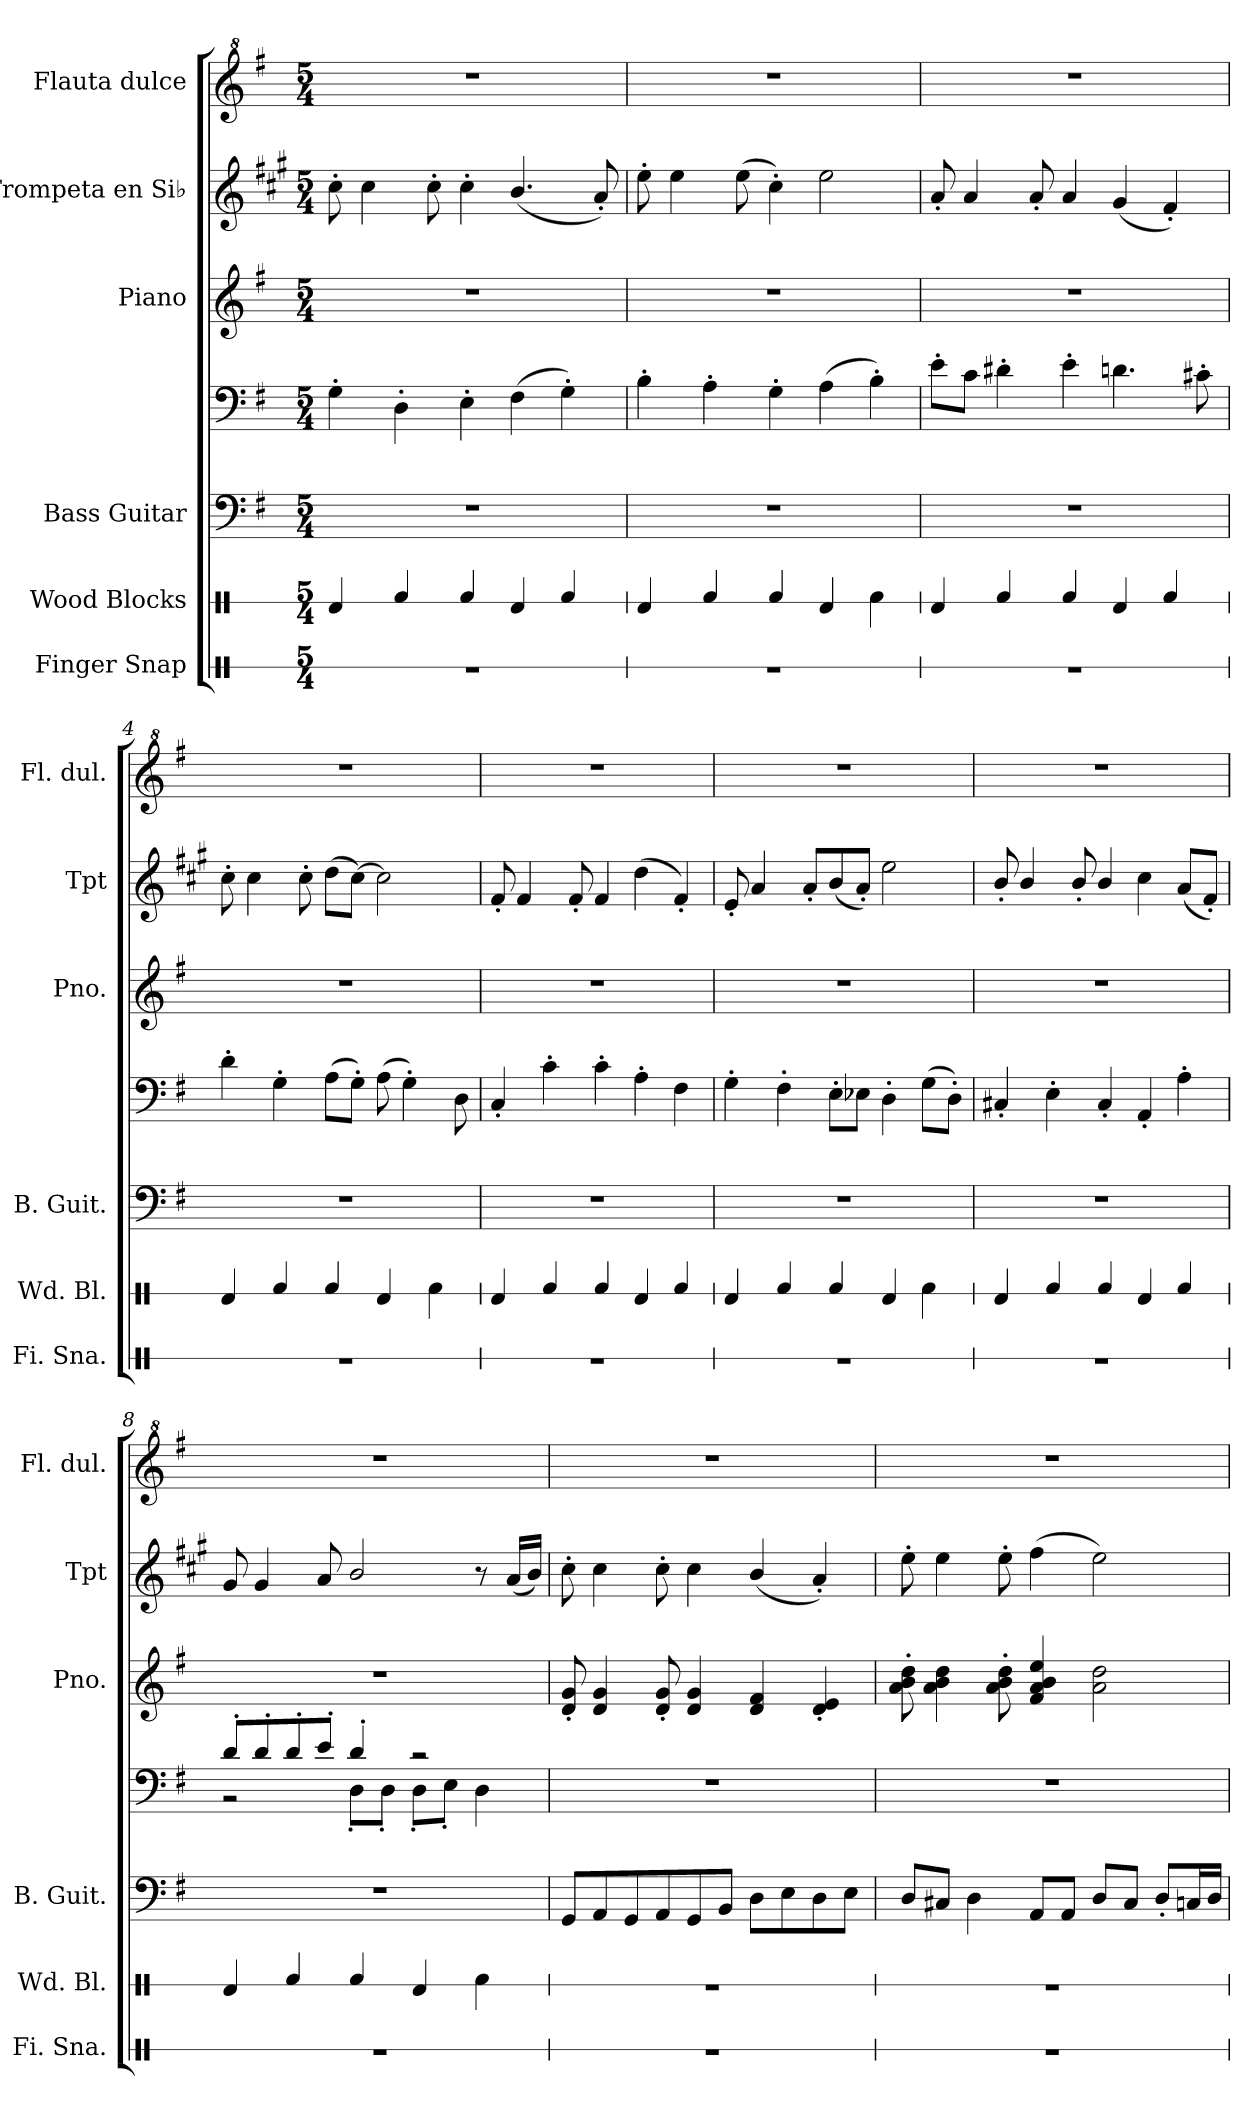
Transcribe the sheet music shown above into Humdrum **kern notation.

**kern	**kern	**kern	**kern	**kern	**kern	**kern
*part6	*part5	*part4	*part4	*part3	*part2	*part1
*staff7	*staff6	*staff5	*staff4	*staff3	*staff2	*staff1
*I"Finger Snap	*I"Wood Blocks	*I"Bass Guitar	*	*I"Piano	*I"Trompeta en Si♭	*I"Flauta dulce
*I'Fi. Sna.	*I'Wd. Bl.	*I'B. Guit.	*	*I'Pno.	*I'Tpt	*I'Fl. dul.
*stria1	*stria1	*	*	*	*	*
*clefX	*clefX	*clefF4	*clefF4	*clefG2	*clefG2	*clefG^2
*	*	*ITrd7c12	*ITrd7c12	*	*ITrd1c2	*
*k[]	*k[]	*k[f#]	*k[f#]	*k[f#]	*k[f#]	*k[f#]
*M5/4	*M5/4	*M5/4	*M5/4	*M5/4	*M5/4	*M5/4
*MM130	*MM130	*MM130	*MM130	*MM130	*MM130	*MM130
=1	=1	=1	=1	=1	=1	=1
4%5r	4Rd/	4%5r	4GG'\	4%5r	8b'\	4%5r
.	.	.	.	.	4b\	.
.	4Rf/	.	4DD'\	.	.	.
.	.	.	.	.	8b'\	.
.	4Rf/	.	4EE'\	.	4b'\	.
.	4Rd/	.	(>4FF#\	.	(<4.a/	.
.	4Rf/	.	4GG'\)	.	.	.
.	.	.	.	.	8g'/)	.
=2	=2	=2	=2	=2	=2	=2
4%5r	4Rd/	4%5r	4BB'\	4%5r	8dd'\	4%5r
.	.	.	.	.	4dd\	.
.	4Rf/	.	4AA'\	.	.	.
.	.	.	.	.	(>8dd\	.
.	4Rf/	.	4GG'\	.	4b'\)	.
.	4Rd/	.	(>4AA\	.	2dd\	.
.	4Rf\	.	4BB'\)	.	.	.
=3	=3	=3	=3	=3	=3	=3
4%5r	4Rd/	4%5r	8E'\L	4%5r	8g'/	4%5r
.	.	.	8C\J	.	4g/	.
.	4Rf/	.	4D#X'\	.	.	.
.	.	.	.	.	8g'/	.
.	4Rf/	.	4E'\	.	4g/	.
.	4Rd/	.	4.Dn\	.	(<4f#/	.
.	4Rf/	.	.	.	4e'/)	.
.	.	.	8C#X'\	.	.	.
!!LO:LB:g=z
=4	=4	=4	=4	=4	=4	=4
4%5r	4Rd/	4%5r	4D'\	4%5r	8b'\	4%5r
.	.	.	.	.	4b\	.
.	4Rf/	.	4GG'\	.	.	.
.	.	.	.	.	8b'\	.
.	4Rf/	.	(>8AA\L	.	(>8cc\L	.
.	.	.	8GG'\J)	.	[8b\J)	.
.	4Rd/	.	(>8AA\	.	2b\]	.
.	.	.	4GG'\)	.	.	.
.	4Rf\	.	.	.	.	.
.	.	.	8DD\	.	.	.
=5	=5	=5	=5	=5	=5	=5
4%5r	4Rd/	4%5r	4CC'/	4%5r	8e'/	4%5r
.	.	.	.	.	4e/	.
.	4Rf/	.	4C'\	.	.	.
.	.	.	.	.	8e'/	.
.	4Rf/	.	4C'\	.	4e/	.
.	4Rd/	.	4AA'\	.	(>4cc\	.
.	4Rf/	.	4FF#\	.	4e'/)	.
=6	=6	=6	=6	=6	=6	=6
4%5r	4Rd/	4%5r	4GG'\	4%5r	8d'/	4%5r
.	.	.	.	.	4g/	.
.	4Rf/	.	4FF#'\	.	.	.
.	.	.	.	.	8g'/L	.
.	4Rf/	.	8EE'\L	.	(<8a/	.
.	.	.	8EE-X\J	.	8g'/J)	.
.	4Rd/	.	4DD'\	.	2dd\	.
.	4Rf\	.	(>8GG\L	.	.	.
.	.	.	8DD'\J)	.	.	.
=7	=7	=7	=7	=7	=7	=7
4%5r	4Rd/	4%5r	4CC#X'/	4%5r	8a'/	4%5r
.	.	.	.	.	4a/	.
.	4Rf/	.	4EE'\	.	.	.
.	.	.	.	.	8a'/	.
.	4Rf/	.	4CC#'/	.	4a/	.
.	4Rd/	.	4AAA'/	.	4b\	.
.	4Rf/	.	4AA'\	.	(<8g/L	.
.	.	.	.	.	8e'/J)	.
!!LO:PB:g=z
=8	=8	=8	=8	=8	=8	=8
*	*	*	*^	*	*	*
4%5r	4Rd/	4%5r	8D'/L	2r	4%5r	8f#/	4%5r
.	.	.	8D'/	.	.	4f#/	.
.	4Rf/	.	8D'/	.	.	.	.
.	.	.	8E'/J	.	.	8g/	.
.	4Rf/	.	4D'/	8DD'\L	.	2a/	.
.	.	.	.	8DD'\J	.	.	.
.	4Rd/	.	2r	8DD'\L	.	.	.
.	.	.	.	8EE'\J	.	.	.
.	4Rf\	.	.	4DD\	.	8r	.
.	.	.	.	.	.	(<16g/LL	.
.	.	.	.	.	.	16a/JJ)	.
*	*	*	*v	*v	*	*	*
=9	=9	=9	=9	=9	=9	=9
4%5r	4%5r	8GGG/L	4%5r	8d/' 8g/'	8b'\	4%5r
.	.	8AAA/	.	4d/ 4g/	4b\	.
.	.	8GGG/	.	.	.	.
.	.	8AAA/	.	8d/' 8g/'	8b'\	.
.	.	8GGG/	.	4d/ 4g/	4b\	.
.	.	8BBB/J	.	.	.	.
.	.	8DD\L	.	4d/ 4f#/	(<4a/	.
.	.	8EE\	.	.	.	.
.	.	8DD\	.	4d/' 4e/'	4g'/)	.
.	.	8EE\J	.	.	.	.
=10	=10	=10	=10	=10	=10	=10
4%5r	4%5r	8DD/L	4%5r	8a\' 8b\' 8dd\'	8dd'\	4%5r
.	.	8CC#X/J	.	4a\ 4b\ 4dd\	4dd\	.
.	.	4DD\	.	.	.	.
.	.	.	.	8a\' 8b\' 8dd\'	8dd'\	.
.	.	8AAA/L	.	4f#/ 4a/ 4b/ 4ee/	(>4ee\	.
.	.	8AAA/J	.	.	.	.
.	.	8DD/L	.	2a\ 2dd\	2dd\)	.
.	.	8CC#/J	.	.	.	.
.	.	8DD'/L	.	.	.	.
.	.	16CCn/L	.	.	.	.
.	.	16DD/JJ	.	.	.	.
=	=	=	=	=	=	=
*-	*-	*-	*-	*-	*-	*-
